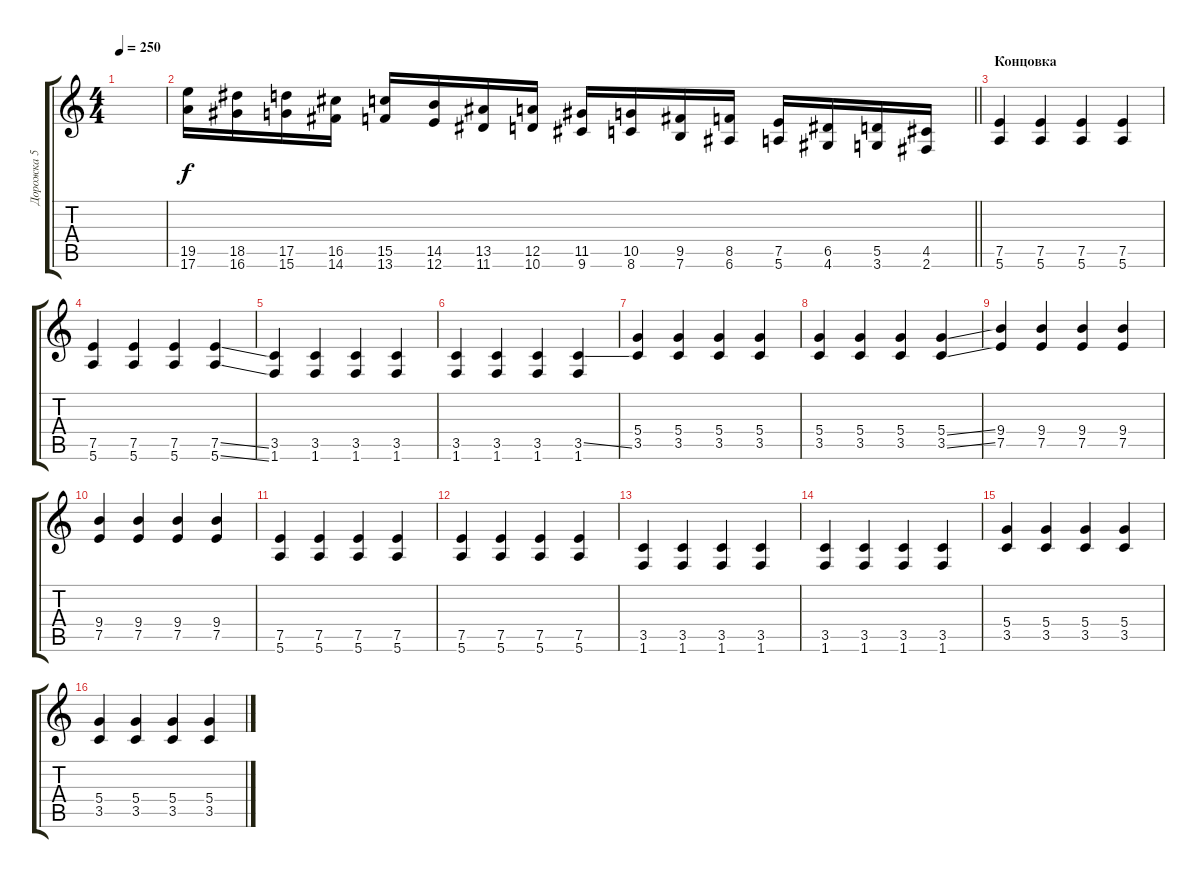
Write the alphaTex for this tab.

\track ("Дорожка 5" "Дорожка 5") {mute instrument overdrivenguitar}
\staff {score tabs}
\tuning (E4 B3 G3 D3 A2 E2) {hide}
\ts (4 4)
\tempo 250
\clef g2
\ks c
|
\barLineRight lightlight
(19.5 17.6).16 (18.5 16.6).16 (17.5 15.6).16 (16.5 14.6).16 (15.5 13.6).16 (14.5 12.6).16 (13.5 11.6).16 (12.5 10.6).16 (11.5 9.6).16 (10.5 8.6).16 (9.5 7.6).16 (8.5 6.6).16 (7.5 5.6).16 (6.5 4.6).16 (5.5 3.6).16 (4.5 2.6).16 |
\section ("" "Концовка")
(7.5 5.6).4 (7.5 5.6).4 (7.5 5.6).4 (7.5 5.6).4 |
(7.5 5.6).4 (7.5 5.6).4 (7.5 5.6).4 (7.5{ss} 5.6{ss}).4 |
(3.5 1.6).4 (3.5 1.6).4 (3.5 1.6).4 (3.5 1.6).4 |
(3.5 1.6).4 (3.5 1.6).4 (3.5 1.6).4 (3.5{ss} 1.6).4 |
(5.4 3.5).4 (5.4 3.5).4 (5.4 3.5).4 (5.4 3.5).4 |
(5.4 3.5).4 (5.4 3.5).4 (5.4 3.5).4 (5.4{ss} 3.5{ss}).4 |
(9.4 7.5).4 (9.4 7.5).4 (9.4 7.5).4 (9.4 7.5).4 |
(9.4 7.5).4 (9.4 7.5).4 (9.4 7.5).4 (9.4 7.5).4 |
(7.5 5.6).4 (7.5 5.6).4 (7.5 5.6).4 (7.5 5.6).4 |
(7.5 5.6).4 (7.5 5.6).4 (7.5 5.6).4 (7.5 5.6).4 |
(3.5 1.6).4 (3.5 1.6).4 (3.5 1.6).4 (3.5 1.6).4 |
(3.5 1.6).4 (3.5 1.6).4 (3.5 1.6).4 (3.5 1.6).4 |
(5.4 3.5).4 (5.4 3.5).4 (5.4 3.5).4 (5.4 3.5).4 |
(5.4 3.5).4 (5.4 3.5).4 (5.4 3.5).4 (5.4 3.5).4
